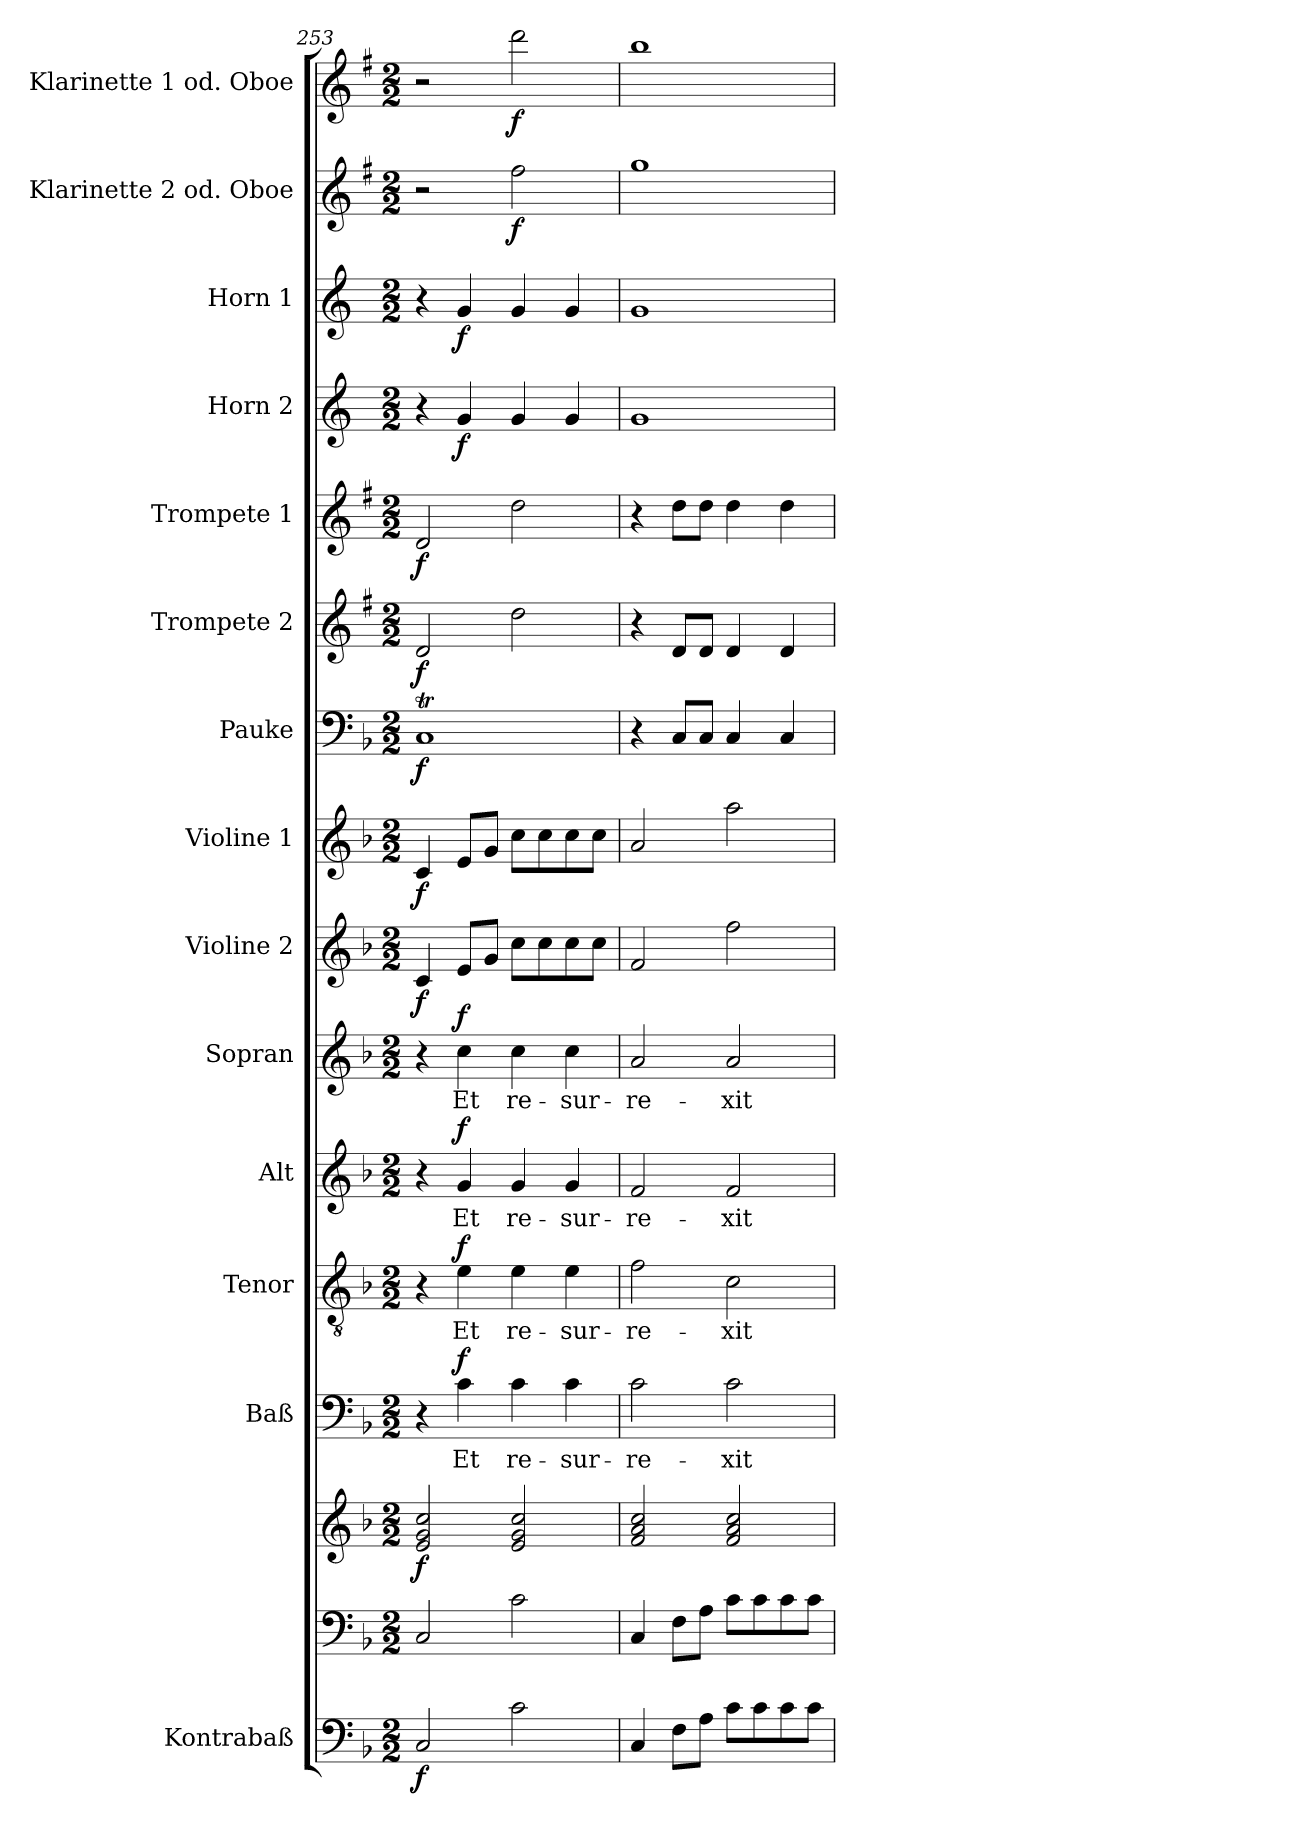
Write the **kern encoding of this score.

**kern	**dynam	**kern	**kern	**dynam	**kern	**text	**dynam	**kern	**text	**dynam	**kern	**text	**dynam	**kern	**text	**dynam	**kern	**dynam	**kern	**dynam	**kern	**dynam	**kern	**dynam	**kern	**dynam	**kern	**dynam	**kern	**dynam	**kern	**dynam	**kern	**dynam
*part15	*part15	*part14	*part14	*part14	*part13	*part13	*part13	*part12	*part12	*part12	*part11	*part11	*part11	*part10	*part10	*part10	*part9	*part9	*part8	*part8	*part7	*part7	*part6	*part6	*part5	*part5	*part4	*part4	*part3	*part3	*part2	*part2	*part1	*part1
*staff16	*staff16	*staff15	*staff14	*staff14/15	*staff13	*staff13	*staff13	*staff12	*staff12	*staff12	*staff11	*staff11	*staff11	*staff10	*staff10	*staff10	*staff9	*staff9	*staff8	*staff8	*staff7	*staff7	*staff6	*staff6	*staff5	*staff5	*staff4	*staff4	*staff3	*staff3	*staff2	*staff2	*staff1	*staff1
*I"Kontrabaß	*	*	*	*	*I"Baß	*	*	*I"Tenor	*	*	*I"Alt	*	*	*I"Sopran	*	*	*I"Violine 2	*	*I"Violine 1	*	*I"Pauke	*	*I"Trompete 2	*	*I"Trompete 1	*	*I"Horn 2	*	*I"Horn 1	*	*I"Klarinette 2 od. Oboe	*	*I"Klarinette 1 od. Oboe	*
*	*	*	*	*	*	*	*	*	*	*	*	*	*	*	*	*	*	*	*	*	*	*	*I'Tpt	*	*I'Tpt	*	*I'Hn	*	*I'Hn	*	*	*	*	*
*clefF4	*	*clefF4	*clefG2	*	*clefF4	*	*	*clefGv2	*	*	*clefG2	*	*	*clefG2	*	*	*clefG2	*	*clefG2	*	*clefF4	*	*clefG2	*	*clefG2	*	*clefG2	*	*clefG2	*	*clefG2	*	*clefG2	*
*ITrd7c12	*	*	*	*	*	*	*	*	*	*	*	*	*	*	*	*	*	*	*	*	*	*	*ITrd1c2	*	*ITrd1c2	*	*ITrd4c7	*	*ITrd4c7	*	*ITrd1c2	*	*ITrd1c2	*
*k[b-]	*	*k[b-]	*k[b-]	*	*k[b-]	*	*	*k[b-]	*	*	*k[b-]	*	*	*k[b-]	*	*	*k[b-]	*	*k[b-]	*	*k[b-]	*	*k[b-]	*	*k[b-]	*	*k[b-]	*	*k[b-]	*	*k[b-]	*	*k[b-]	*
*F:	*	*F:	*F:	*	*F:	*	*	*F:	*	*	*F:	*	*	*F:	*	*	*F:	*	*F:	*	*F:	*	*F:	*	*F:	*	*F:	*	*F:	*	*F:	*	*F:	*
*M2/2	*	*M2/2	*M2/2	*	*M2/2	*	*	*M2/2	*	*	*M2/2	*	*	*M2/2	*	*	*M2/2	*	*M2/2	*	*M2/2	*	*M2/2	*	*M2/2	*	*M2/2	*	*M2/2	*	*M2/2	*	*M2/2	*
=253	=253	=253	=253	=253	=253	=253	=253	=253	=253	=253	=253	=253	=253	=253	=253	=253	=253	=253	=253	=253	=253	=253	=253	=253	=253	=253	=253	=253	=253	=253	=253	=253	=253	=253
!	!LO:DY:b	!	!	!LO:DY:b	!	!	!	!	!	!	!	!	!	!	!	!	!	!LO:DY:b	!	!LO:DY:b	!	!LO:DY:b	!	!LO:DY:b	!	!LO:DY:b	!	!	!	!	!	!	!	!
2CC/	f	2C/	2e/ 2g/ 2cc/	f	4r	.	.	4r	.	.	4r	.	.	4r	.	.	4c/	f	4c/	f	1CT	f	2c/	f	2c/	f	4r	.	4r	.	2r	.	2r	.
!	!	!	!	!	!	!LO:LY:b	!LO:DY:a	!	!LO:LY:b	!LO:DY:a	!	!LO:LY:b	!LO:DY:a	!	!LO:LY:b	!LO:DY:a	!	!	!	!	!	!	!	!	!	!	!	!LO:DY:b	!	!LO:DY:b	!	!	!	!
.	.	.	.	.	4c\	Et	f	4e\	Et	f	4g/	Et	f	4cc\	Et	f	8e/L	.	8e/L	.	.	.	.	.	.	.	4c/	f	4c/	f	.	.	.	.
.	.	.	.	.	.	.	.	.	.	.	.	.	.	.	.	.	8g/J	.	8g/J	.	.	.	.	.	.	.	.	.	.	.	.	.	.	.
!	!	!	!	!	!	!LO:LY:b	!	!	!LO:LY:b	!	!	!LO:LY:b	!	!	!LO:LY:b	!	!	!	!	!	!	!	!	!	!	!	!	!	!	!	!	!LO:DY:b	!	!LO:DY:b
2C\	.	2c\	2e/ 2g/ 2cc/	.	4c\	re-	.	4e\	re-	.	4g/	re-	.	4cc\	re-	.	8cc\L	.	8cc\L	.	.	.	2cc\	.	2cc\	.	4c/	.	4c/	.	2ee\	f	2ccc\	f
.	.	.	.	.	.	.	.	.	.	.	.	.	.	.	.	.	8cc\	.	8cc\	.	.	.	.	.	.	.	.	.	.	.	.	.	.	.
!	!	!	!	!	!	!LO:LY:b	!	!	!LO:LY:b	!	!	!LO:LY:b	!	!	!LO:LY:b	!	!	!	!	!	!	!	!	!	!	!	!	!	!	!	!	!	!	!
.	.	.	.	.	4c\	-sur-	.	4e\	-sur-	.	4g/	-sur-	.	4cc\	-sur-	.	8cc\	.	8cc\	.	.	.	.	.	.	.	4c/	.	4c/	.	.	.	.	.
.	.	.	.	.	.	.	.	.	.	.	.	.	.	.	.	.	8cc\J	.	8cc\J	.	.	.	.	.	.	.	.	.	.	.	.	.	.	.
=254	=254	=254	=254	=254	=254	=254	=254	=254	=254	=254	=254	=254	=254	=254	=254	=254	=254	=254	=254	=254	=254	=254	=254	=254	=254	=254	=254	=254	=254	=254	=254	=254	=254	=254
!	!	!	!	!	!	!LO:LY:b	!	!	!LO:LY:b	!	!	!LO:LY:b	!	!	!LO:LY:b	!	!	!	!	!	!	!	!	!	!	!	!	!	!	!	!	!	!	!
4CC/	.	4C/	2f/ 2a/ 2cc/	.	2c\	-re-	.	2f\	-re-	.	2f/	-re-	.	2a/	-re-	.	2f/	.	2a/	.	4r	.	4r	.	4r	.	1c	.	1c	.	1ff	.	1aa	.
8FF\L	.	8F\L	.	.	.	.	.	.	.	.	.	.	.	.	.	.	.	.	.	.	8C/L	.	8c/L	.	8cc\L	.	.	.	.	.	.	.	.	.
8AA\J	.	8A\J	.	.	.	.	.	.	.	.	.	.	.	.	.	.	.	.	.	.	8C/J	.	8c/J	.	8cc\J	.	.	.	.	.	.	.	.	.
!	!	!	!	!	!	!LO:LY:b	!	!	!LO:LY:b	!	!	!LO:LY:b	!	!	!LO:LY:b	!	!	!	!	!	!	!	!	!	!	!	!	!	!	!	!	!	!	!
8C\L	.	8c\L	2f/ 2a/ 2cc/	.	2c\	-xit	.	2c\	-xit	.	2f/	-xit	.	2a/	-xit	.	2ff\	.	2aa\	.	4C/	.	4c/	.	4cc\	.	.	.	.	.	.	.	.	.
8C\	.	8c\	.	.	.	.	.	.	.	.	.	.	.	.	.	.	.	.	.	.	.	.	.	.	.	.	.	.	.	.	.	.	.	.
8C\	.	8c\	.	.	.	.	.	.	.	.	.	.	.	.	.	.	.	.	.	.	4C/	.	4c/	.	4cc\	.	.	.	.	.	.	.	.	.
8C\J	.	8c\J	.	.	.	.	.	.	.	.	.	.	.	.	.	.	.	.	.	.	.	.	.	.	.	.	.	.	.	.	.	.	.	.
=	=	=	=	=	=	=	=	=	=	=	=	=	=	=	=	=	=	=	=	=	=	=	=	=	=	=	=	=	=	=	=	=	=	=
*-	*-	*-	*-	*-	*-	*-	*-	*-	*-	*-	*-	*-	*-	*-	*-	*-	*-	*-	*-	*-	*-	*-	*-	*-	*-	*-	*-	*-	*-	*-	*-	*-	*-	*-
